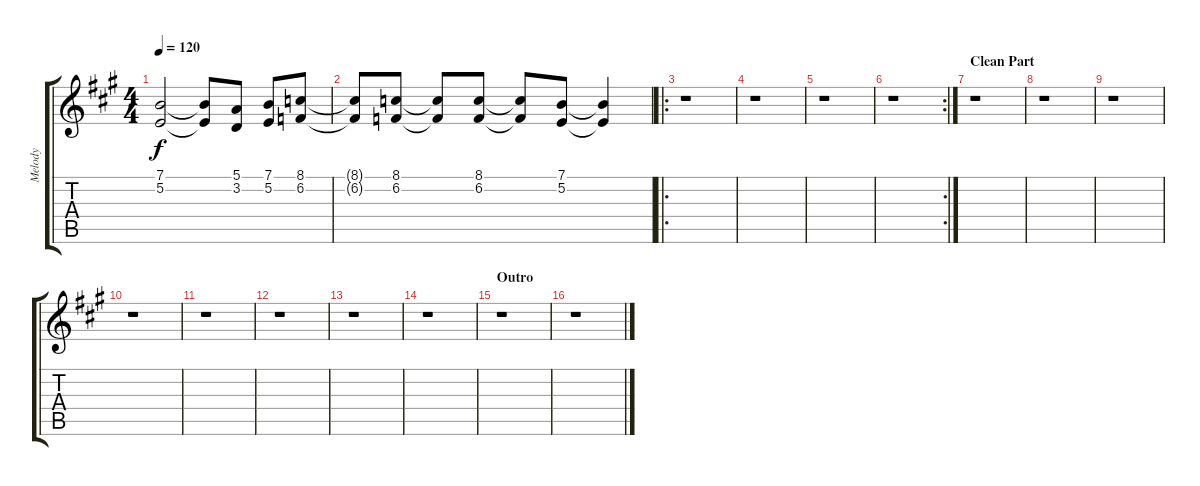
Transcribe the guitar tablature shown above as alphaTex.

\track ("Melody" "Melody") {instrument lead2sawtooth}
\staff {score tabs}
\tuning (E4 B3 G3 D3 A2 E2) {hide}
\ts (4 4)
\tempo 120
\clef g2
\ks a
(7.1{t} 5.2{t}).2{dy f} (7.1{t} 5.2{t}).8 (5.1 3.2).8 (7.1 5.2).8 (8.1 6.2).8 |
(8.1{t} 6.2{t}).8 (8.1 6.2).8 (8.1{t} 6.2{t}).8 (8.1 6.2).8 (8.1{t} 6.2{t}).8 (7.1 5.2).8 (7.1{t} 5.2{t}).4 |
\ro
r.1 |
r.1 |
r.1 |
\rc 2
r.1 |
\section ("" "Clean Part")
r.1 |
r.1 |
r.1 |
r.1 |
r.1 |
r.1 |
r.1 |
r.1 |
\section ("" "Outro")
r.1 |
r.1
